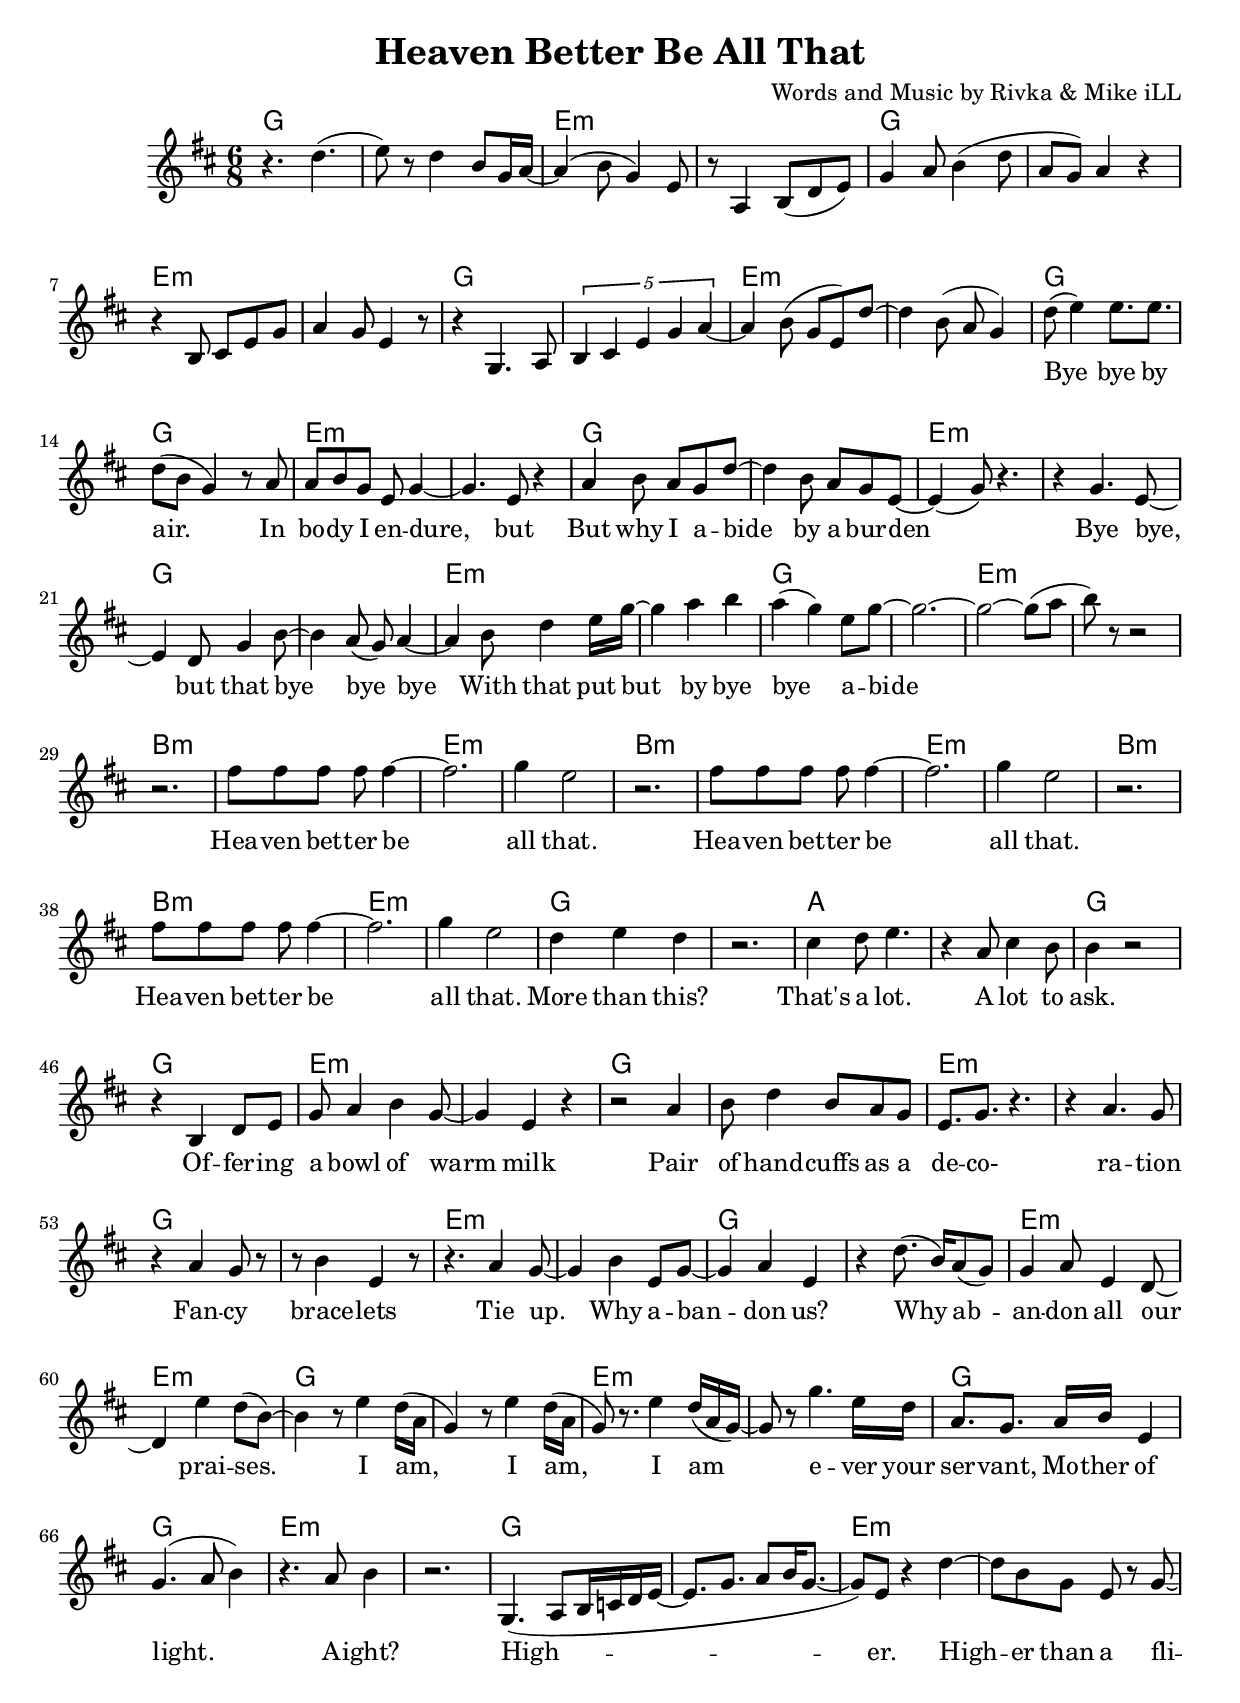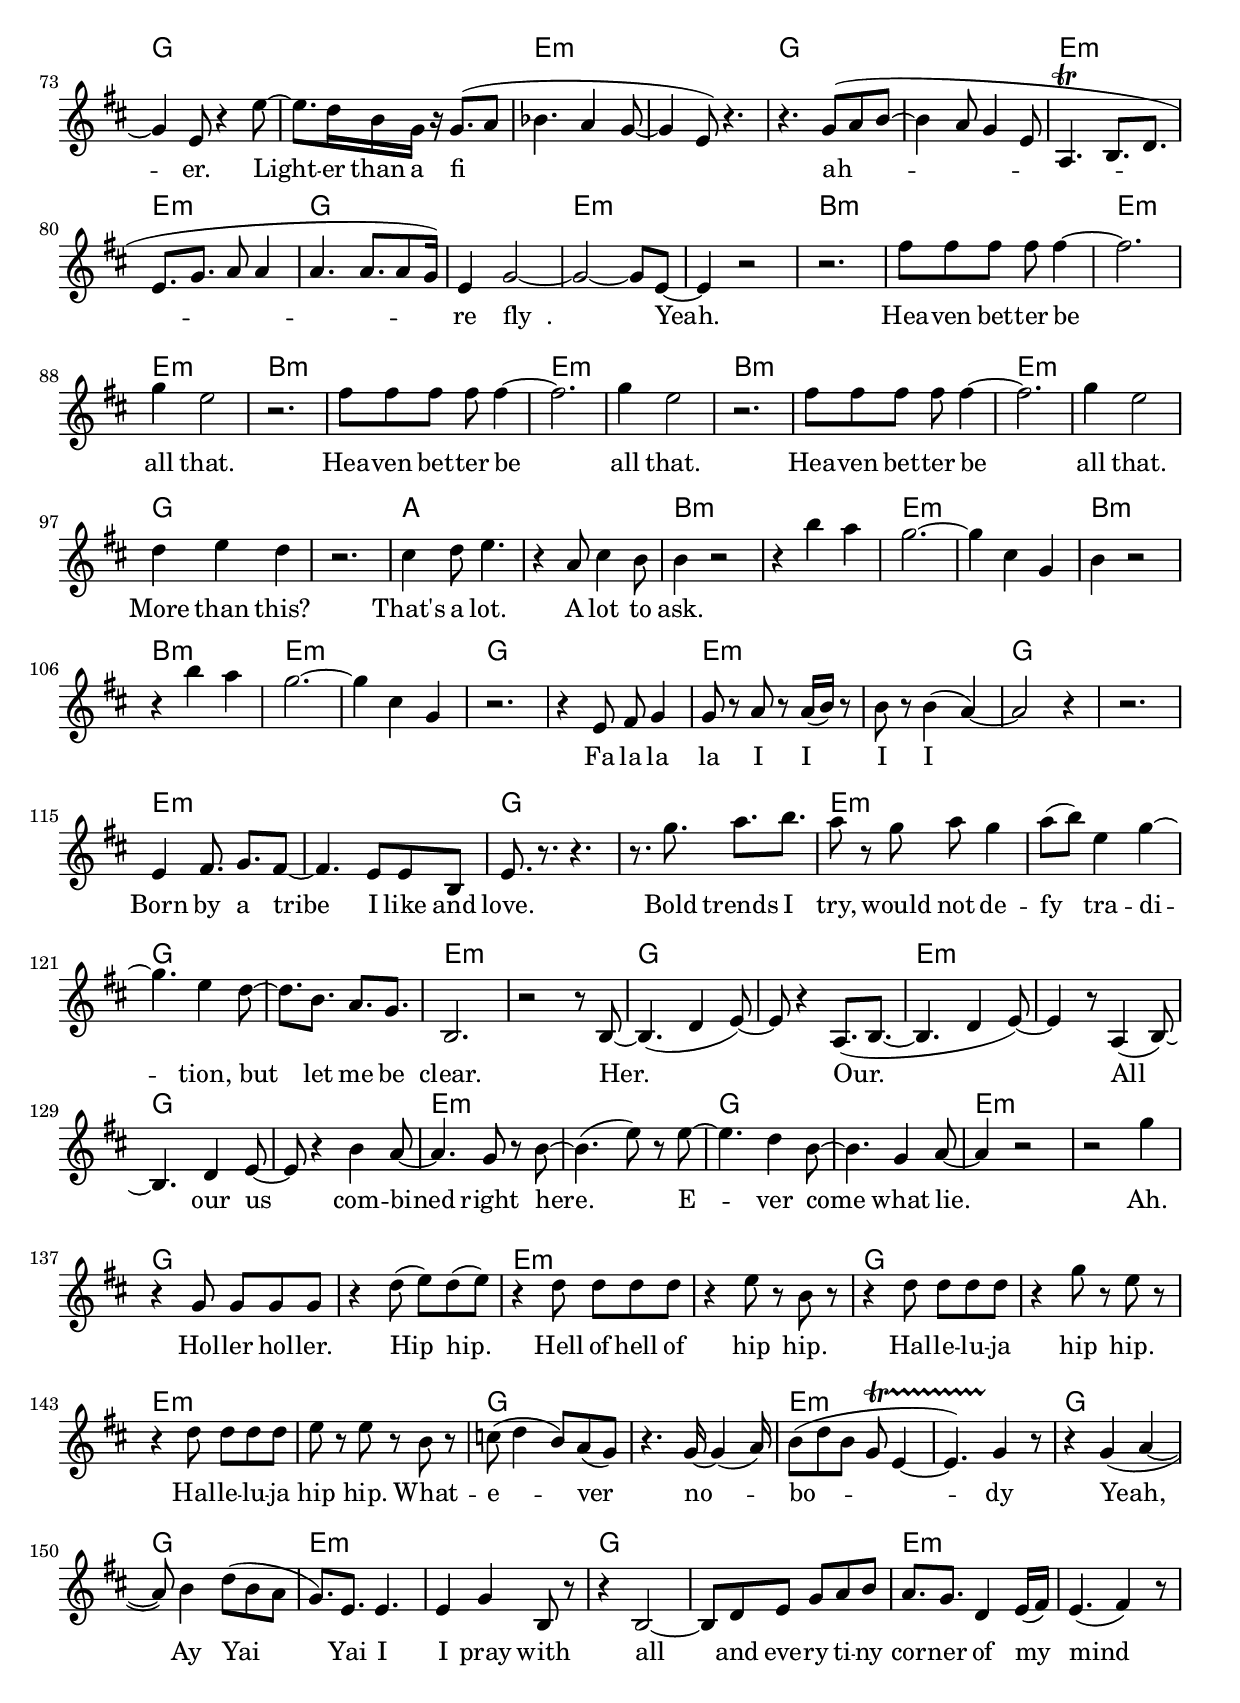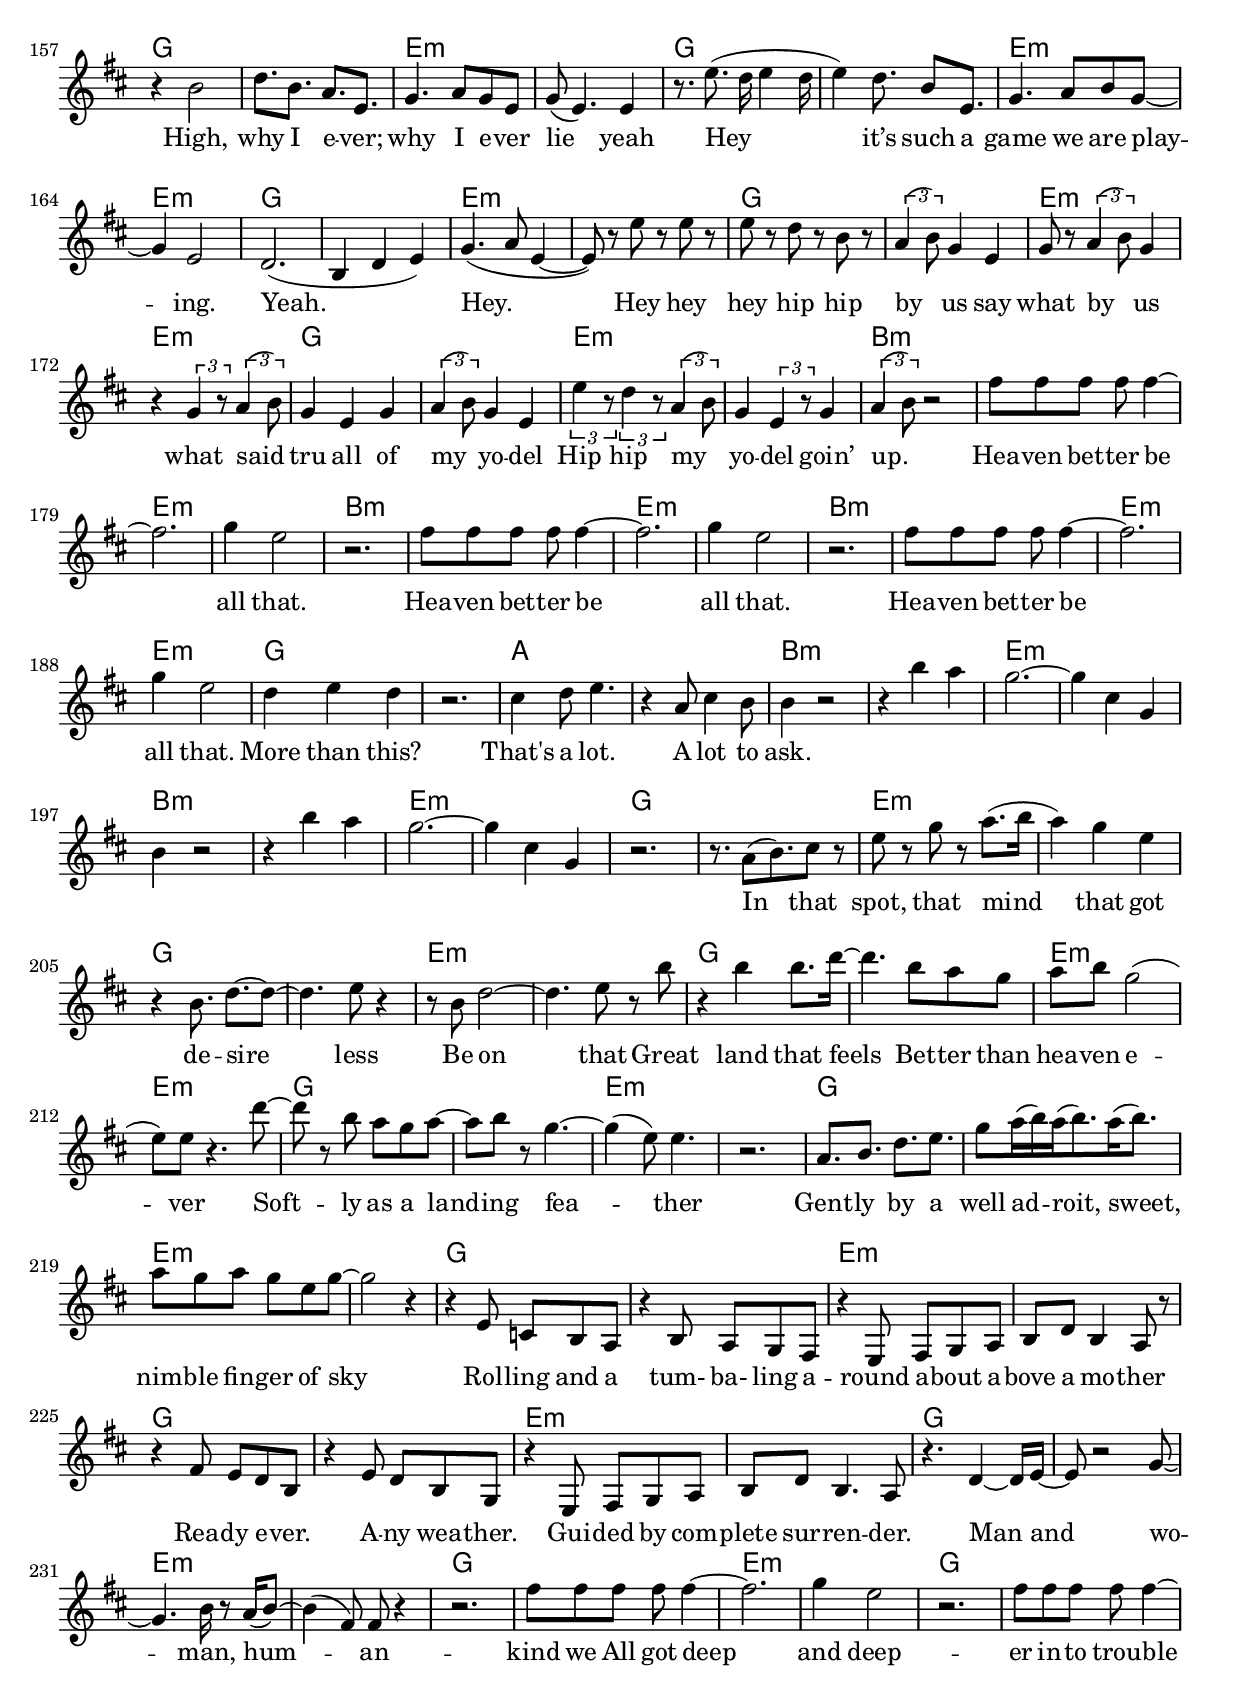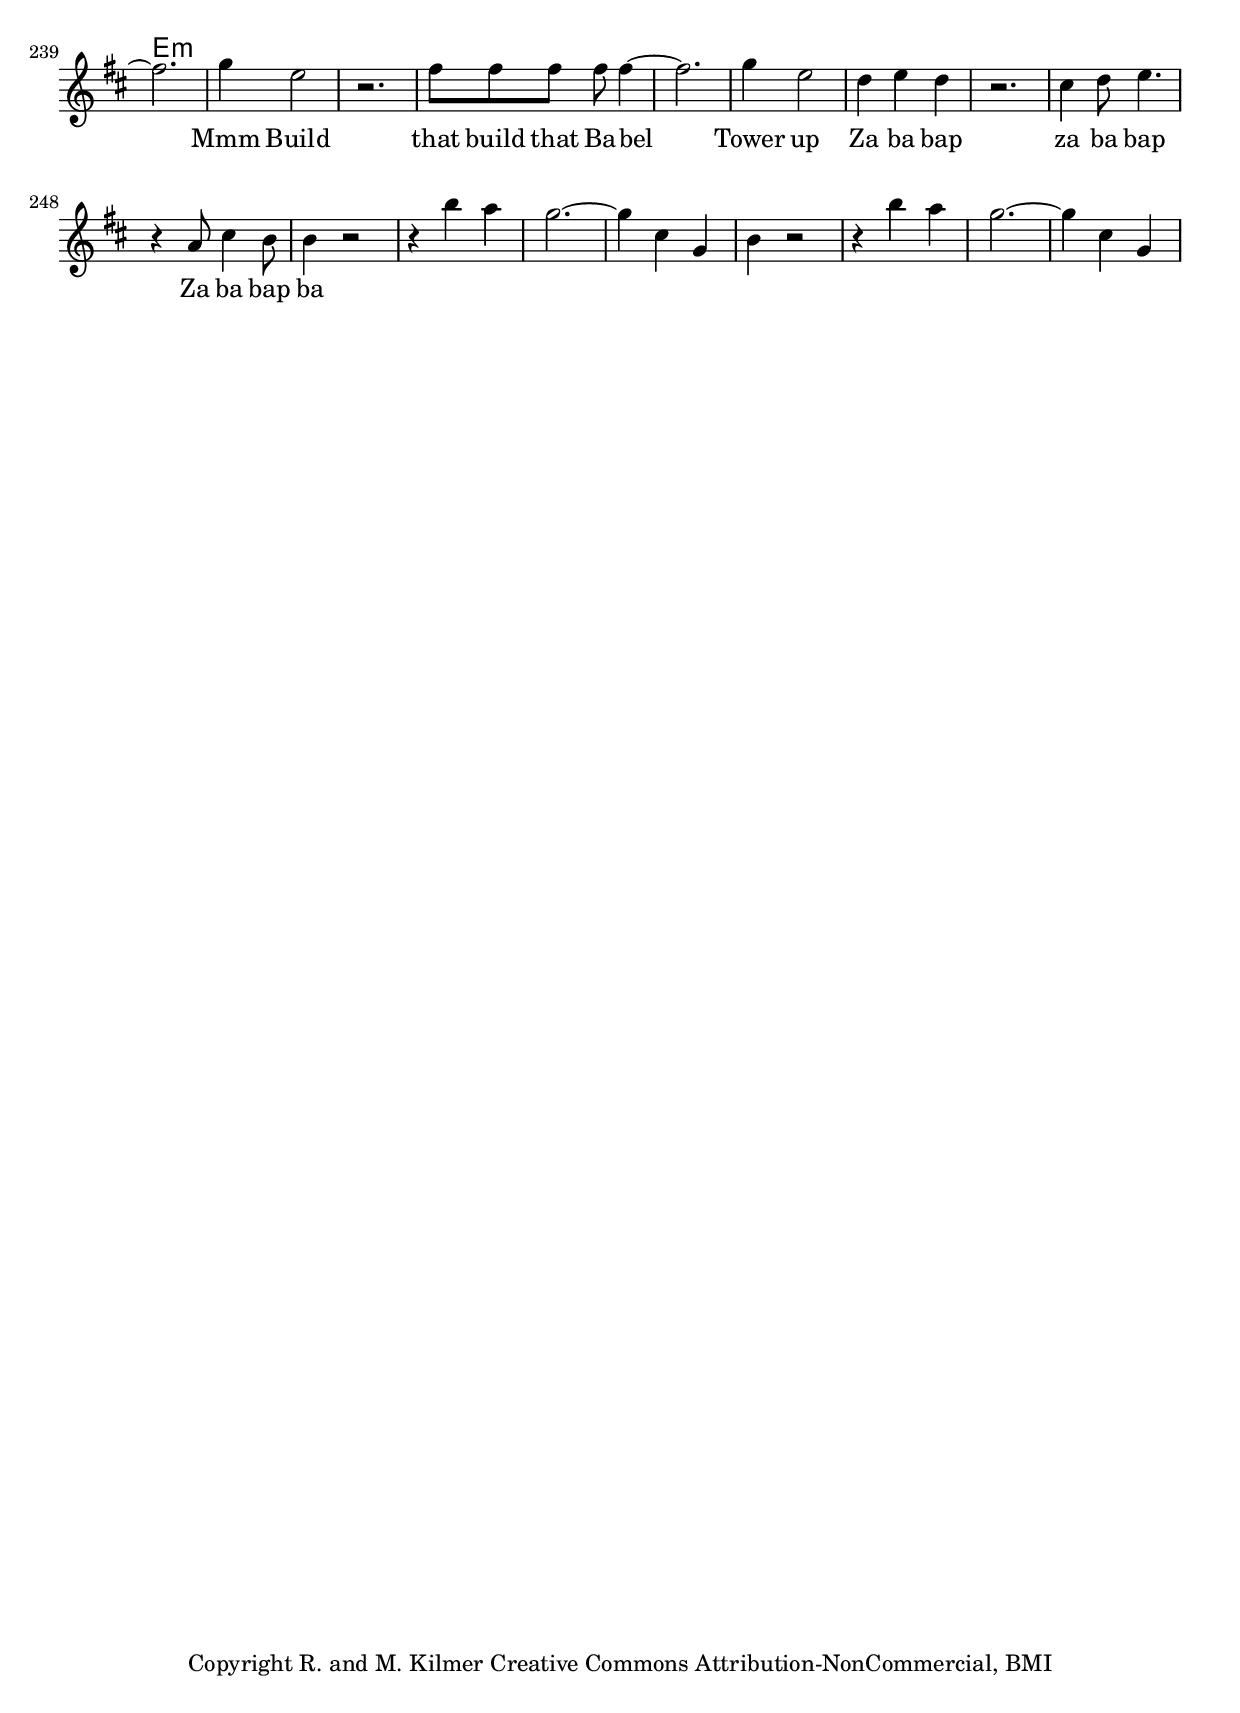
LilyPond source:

\version "2.18.2"

\header {
  title = "Heaven Better Be All That"
  composer = "Words and Music by Rivka & Mike iLL"
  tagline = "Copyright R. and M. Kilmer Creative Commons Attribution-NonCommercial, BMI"
}

\paper{ print-page-number = ##f bottom-margin = 0.5\in }

melody = \relative c'' {
  \clef treble
  \key d \major
  \time 6/8 
  
  r4. d( | e8) r d4 b8 g16 a~ | a4( b8 g4) e8 | r8 a,4 b8( d e) |
  g4 a8 b4( d8 | a g) a4 r | r b,8 cis e g | a4 g8 e4 r8 |
  r4 g,4. a8 | \tuplet 5/3 { b4 cis e g a~ } | a4 b8( g e) d'~ |
  d4 b8( a g4 ) |
  
  \new Voice = "lyrics" {
  	d'8( e4) e8. e | d8( b g4) r8 a | % bye bye by air. In
  	a b g e g4~ | g4. e8 r4 | % In body i endure but
  	a4 b8 a g d'~ | d4 b8 a g e~ | e4( g8) r4. | r4 g4. e8~ | % But why I abide by a burden. Bye bye, 
	e4 d8 g4 b8~ | b4 a8( g) a4~ | % bye, but that bye bye bye
	a b8 d4 e16 g~ | g4 a b | a( g) e8 g8~ | g2.~ | % With that put but bye bye abide
	g2~ g8( a8 | b8) r8 r2 | % abide
	
	r2. | fis8 fis fis fis fis4~ | fis2. | g4 e2 | % Heaven better
	r2. | fis8 fis fis fis fis4~ | fis2. | g4 e2 |
	r2. | fis8 fis fis fis fis4~ | fis2. | g4 e2 |
	d4 e d | r2. | cis4 d8 e4. | r4 a,8 cis4 b8 | % That's a lot ... a lot to
	b4 r2 |
	
	r4 b, d8 e | g a4 b4 g8~ | g4 e r |  % Offering a bowl of warm milk
	r2 a4 | b8 d4 b8 a g | e8. g r4. | r4 a4. g8 | % Pair of handcuffs as a decoration
	r4 a g8 r | r b4 e, r8 |% Fancy bracelets
	r4. a4 g8~ | g4 b e,8 g~ | % Tie up. Why ab- 
	g4 a4 e | r d'8.( b16) a8( g) | g4 a8 e4 d8~ | d4 e'4 d8( b~ ) | % andon us. Why abandon all our praises.
	b4 r8 e4 d16( a | % 

	g4) r8 e'4 d16( a | g8) r8. e'4 d16( a g~)  | % I am, I am,
	g8 r g'4. e16 d | a8. g a16 b e,4 |  % I am ever your servant,
	g4.( a8 b4) | r4. a8 b4 | %  Mother of light. A' right?
	r2. | 
	g,4.( a8 b16 c d e~ | e8. g8. a8 b16 g8.~ | % High- 
	g8) e8 r4 d'~ | d8 b8 g e r g~ | % er. Higher than a fl-
	g4 e8 r4 e'8~ | e8. d16 b g r g8.( a8 | % ier. Lighter than a fi-
	bes4. a4 g8~ | g4 e8) r4. | % __ 
	r4. g8( a b~ | b4 a8 g4 e8 | % I
	a,4.\trill b8. d | e8. g a8 a4 | % __
	a4. a8. a8 g16) | e4 g2~ | g2~ g8 e8~ | e4 r2 | % re fly. Yeah.

	% CHORUS
	r2. | fis'8 fis fis fis fis4~ | fis2. | g4 e2 | % Heaven better
	r2. | fis8 fis fis fis fis4~ | fis2. | g4 e2 |
	r2. | fis8 fis fis fis fis4~ | fis2. | g4 e2 |
	d4 e d | r2. | cis4 d8 e4. | r4 a,8 cis4 b8 | % That's a lot ... a lot to
	b4 r2 | % ask.
  }
  
  r4 b' a | g2.~ | g4 cis, g | 
  b4 r2 | r4 b' a | g2.~ | g4 cis, g | 
	
  \new Voice = "verseThree" {
  	\set associatedVoice = "text"
  	r2. | r4 e8 fis g4 | g8 r a r a16( b) r8 | b r b4( a~)  | % Fa la la la I I I I
	a2 r4 | r2. | e4 fis8. g fis8~ | fis4. e8 e b | % mBorn by a tribe I like and 
	e8. r r4. | r8. g' a b | a8 r g a g4 | a8( b) e,4 g~ | % love. Bold trends I try, would not defy tra-
	g4. e4 d8~ | d8. b a g | b,2. | r2 r8 b~ |  % dition, but let me be clear. Her-.

	b4.( d4 e8)~ | e r4 a,8.( b~ | b4. d4 e8)~ | e4 r8 a,4( b8~) | b4. d4 e8~ | e r4 b'4 a8~ | a4. % Her. Our. All our us combined 
	g8 r b~ | b4.( e8) r e~ | e4. d4 b8~ | b4. g4 a8~ | a4 r2 | r g'4 | % right here. Ever come what lie. Ah.
	r4 g,8 g g g | r4 d'8( e) d( e) | % Holler holler. Hip hip.
	r4 d8 d d d | r4 e8 r b r | % Hell of hell of hip hip.
	r4 d8 d d d | r4 g8 r e r | % Halleluja hip hip.
	r4 d8 d d d | e r e r b r | % Halleluja hip hip. What-

	c8( d4 b8) a( g) | r4. g16~ g4( a16) | b8( d b g \startTrillSpan e4~ | e4.)  g4\stopTrillSpan r8 | % ever nobody
	r4 g( a~ | a8) b4 d8( b a | g8.) e8. e4. | e4 g b,8 r | % Yeah, Ay Yai Yai I I pray with
	r4 b2~ | b8 d e g a b | a8. g d4 e16( fis) | e4.( fis4) r8 | % all and every tiny corner of my mind

	r4 b2 | d8. b a e | g4. a8 g e | g( e4.) e4  | % High, why I ever Why I ever lie yeah
	r8. e'(d16 e4 d16 | e4) d8. b8 e,8. | g4. a8 b g~ | g4 e2 | % Hey it’s such a game we are playing. 
	d2.( | b4 d e) | g4.( a8 e4~ | e8) r e' r e r | % Yeah. Hey. Hey hey

	e r d r b r | \tuplet 3/2 {a4( b8)} g4 e | % hey hip hip by us say
	g8 r \tuplet 3/2 {a4( b8)} g4 | r \tuplet 3/2 {g4 r8} \tuplet 3/2 {a4( b8)} | % what by us what said
	g4 e g | \tuplet 3/2 {a4( b8)} g4 e | % tru all of my yodel 
	\tuplet 3/2 {e'4 r8} \tuplet 3/2 {d4 r8} \tuplet 3/2 {a4( b8)} | g4 \tuplet 3/2 {e4 r8} g4 | % Hip hip my yodel goin’ 
	
	% CHORUS
  	\tuplet 3/2 {a4( b8)} r2 | fis'8 fis fis fis fis4~ | fis2. | g4 e2 | % up. Heaven better
  	r2. | fis8 fis fis fis fis4~ | fis2. | g4 e2 |
  	r2. | fis8 fis fis fis fis4~ | fis2. | g4 e2 |
  	d4 e d | r2. | cis4 d8 e4. | r4 a,8 cis4 b8 | % That's a lot ... a lot to
  	b4 r2 | % ask.
 }
    
 r4 b' a | g2.~ | g4 cis, g | 
 b4 r2 | r4 b' a | g2.~ | g4 cis, g | 
 \new Voice = "verseFour" {
  	\set associatedVoice = "text"
	% 
	r2. | r8. a8( b8.) cis8 r | e8 r g r a8.( b16 | a4) g e | % In that spot, that mind that got 
	r4 b8. d8.~ d8~ | d4. e8 r4 | % desire less
	r8 b d2~ | d4. e8 r b' | % Be on that great
	r4 b b8. d16~ | d4. b8 a g | % land that feels better than 
	a b g2( | e8) e8 r4. d'8~ | % heaven ever
	d8 r b a g a~ | a8 b r g4.~ | g4( e8) e4. | r2. | % Softly as a landing feather
	a,8. b d e | g8 a16( b) a16( b8.) a16( b8.) | % Gently by a well adroit sweet 
	a8 g a g e g~ | g2 r4 | % nimble finger of sky
	%  
	r4 e,8 c b a | r4 b8 a g fis | r4 e8 fis g a | b d b4 a8 r | % Rolling and a tum-ba-ling a-Round about above a mother
	r4 fis'8 e d b | r4 e8 d b g | % Ready ever. Any weather.
	r4 e8 fis g a | b d b4. a8 |% Guided by complete surrender.
	% 
	r4. d4~ d16 e16~ | e8 r2 g8~ | g4. b16 r8 a16( b8~)| b4( fis8) fis r4 | % Man and woman, humankind we
	% All got deep and deeper into trouble
	% Mmm Build that build that Babel Tower up
	% 
	% Za ba bap za ba bap
	% Za ba bap ba ba ba bap
	% Ba ba bap ba ba bap ba ba bap
	% Ba ba ba bop bop bop bap ba bap
	% 
	% Higher higher higher higher 
	% Higher higher wow!
	% 
	
	% CHORUS
  	r2. | fis'8 fis fis fis fis4~ | fis2. | g4 e2 | % up. Heaven better
  	r2. | fis8 fis fis fis fis4~ | fis2. | g4 e2 |
  	r2. | fis8 fis fis fis fis4~ | fis2. | g4 e2 |
  	d4 e d | r2. | cis4 d8 e4. | r4 a,8 cis4 b8 | % That's a lot ... a lot to
  	b4 r2 | % ask.
 }
    
 r4 b' a | g2.~ | g4 cis, g | 
 b4 r2 | r4 b' a | g2.~ | g4 cis, g |
	% 
	% Got it in our blood, papa. Good, papa.
	% Ma was in the wood cut pile up up our
	% Thought I understood what the thought was for
	% How ‘bout by lunch I forget it?
	% 
	% Every day I wake up
	% So far. What for?
	% But I lie awake a lot late ask not what for
	% Walking on a wide
	% On a wide foot-pounded ground network of trails
	% 
	% Every time we think that we’ve found some peace and some
	% Peace and some peace and security
	% Well buddy babe you can bet bet bet that the media.
	% Audio, video, billboard and radio
	% Grabbing ahold of my mind and my wallet
	% Benny after Benny and a
	% Billion and a billion and a
	% Zillion you would think that we’re buying
	% La la la la la life after life
	% 
	% CHORUS
	% Offering a bowl of warm milk
	% Pair of handcuffs as a decoration
	% Fancy bracelets
	% Tie up. Why abandon us.
	% Why abandon all our praises.
	% 
	% I am, I am, I am ever your servant, 
	% Mother of light, all right?
	% Higher. Higher than a flier.
	% Lighter than a fire– fly. Yeah.
	% 
	% CHORUS
	% 
	% Fa la la la I I I I
	% Born by a tribe I like and love.
	% Bold trends I try, would not defy tradition
	% But let me be clear.
	% 
	% Her. Our. All our us combined right here.
	% Ever come what lie. Ah.
	% Holler holler. Hip hip.
	% Hell of hell of hip hip.
	% Halleluja hip hip.
	% Halleluja hip hip. What
	% 
	% Here ’n’ I a 
	% Yeah I I I I I a
	% Awh ah an
	% 
	% High, why I ever
	% Why I ever lie yeah
	% Hey it’s such a game we are playing. Yeah. Hey.
	% 
	% Hey hey hey hip hip by us say what by us say what said tru all of my yodel 
	% Hip hip my yodel goin’ up.
	% 
	% CHORUS
	% 
	% In that spot, that mind that got desire less
	% Be on that
	% Great land that feels
	% Better than heaven ever
	% Softly as a landing feather
	% Gently by a well adroit sweet nimble finger of sky
	%  
	% Rolling and a tum-ba-ling a-
	% Round about above a mother
	% Ready ever. Any weather.
	% Guided by complete surrender.
	% 
	% Man and woman, humankind we
	% All got deep and deeper into trouble
	% Mmm Build that build that Babel Tower up
	% 
	% Za ba bap za ba bap
	% Za ba bap ba ba ba bap
	% Ba ba bap ba ba bap ba ba bap
	% Ba ba ba bop bop bop bap ba bap
	% 
	% Higher higher higher higher 
	% Higher higher wow!
	% 
	% CHORUS
	% 
	% Got it in our blood, papa. Good, papa.
	% Ma was in the wood cut pile up up far
	% Though I understood what the thought was for
	% How ‘bout by lunch I forget it?
	% 
	% Every day I wake up
	% So far. What for?
	% But I lie awake a lot late ask not what for
	% Walking on a wide
	% One a wide foot-pounded ground network of trails
	% 
	% Every time we think that we’ve found some peace and some
	% Peace and some peace and security
	% Well buddy babe you can bet bet bet that the media.
	% Audio, video, billboard and radio
	% Grabbing ahold of my mind and my wallet
	% Benny after Benny and a
	% Billion and a billion and a
	% Zillion you would think that we’re buying
	% La la la la la life after life
	% 
	% CHORUS
	
}
  
text = \lyricmode {
 Bye bye by air. In bo -- dy I en -- dure, but
 But why I a -- bide by a bur -- den
 Bye bye, but that bye bye bye
 With that put but by bye bye a -- bide
 
 Hea -- ven bet -- ter be all that.
 Hea -- ven bet -- ter be all that.
 Hea -- ven bet -- ter be all that.
 More than this? That's a lot. A lot to ask.
 
 Of -- fer -- ing a bowl of warm milk
 Pair of hand -- cuffs as a de -- co- ra -- tion
 Fan -- cy brace -- lets
 Tie up. Why a -- ban -- don us?
 Why ab -- an -- don all our prai -- ses.
 
 I am, I am, I am e -- ver your ser -- vant, 
 Mo -- ther of light. A -- ight?
 High -- er. High -- er than a fli -- er.
 Light -- er than a fi__ ah -- re  fly__. Yeah.
 
 Hea -- ven bet -- ter be all that.
 Hea -- ven bet -- ter be all that.
 Hea -- ven bet -- ter be all that.
 More than this? That's a lot. A lot to ask.
}

faLaLa = \lyricmode {
 Fa la la la I I I I
 Born by a tribe I like and love.
 Bold trends I try, would not de -- fy tra -- di -- tion,
 but let me be clear.
 
 Her. Our. All our us com -- bined right here.
 E -- ver come what lie. Ah.
 Hol -- ler hol -- ler. Hip hip.
 Hell of hell of hip hip.
 Hal -- le -- lu -- ja hip hip.
 Hal -- le -- lu -- ja hip hip. What -- 
 
 e -- ver no -- bo -- dy
 Yeah, Ay Yai Yai I I pray with
 all and eve -- ry ti -- ny cor -- ner of my mind
 
 High, why I e -- ver; why I e -- ver lie yeah
 Hey it’s such a game we are play -- ing. Yeah. Hey.
 
 Hey hey hey hip hip by us say what by us what said tru all of my yo -- del 
 Hip hip my yo -- del goin’ up.
 
 Hea -- ven bet -- ter be all that.
 Hea -- ven bet -- ter be all that.
 Hea -- ven bet -- ter be all that.
 More than this? That's a lot. A lot to ask.
  
 In that spot, that mind that got de -- sire less
 Be on that
 Great land that feels
 Bet -- ter than hea -- ven e -- ver
 Soft -- ly as a land -- ing fea -- ther
 Gent -- ly by a well ad -- roit, sweet, nim -- ble fin -- ger of sky
  
 Rol -- ling and a tum- ba- ling a --
 round a -- bout a -- bove a mo -- ther
 Rea -- dy e -- ver. A -- ny wea -- ther.
 Gui -- ded by com -- plete sur -- ren -- der.
 
 Man and wo -- man, hum -- an -- kind we
 All got deep and deep -- er in -- to trou -- ble
 Mmm Build that build that Ba -- bel Tower up
 
 Za ba bap za ba bap
 Za ba bap ba ba ba bap
 Ba ba bap ba ba bap ba ba bap
 Ba ba ba bop bop bop bap ba bap
 
 High -- er high -- er high -- er high -- er 
 High -- er high -- er wow!
 
 Hea -- ven bet -- ter be all that.
 Hea -- ven bet -- ter be all that.
 Hea -- ven bet -- ter be all that.
 More than this? That's a lot. A lot to ask.
 
 Got it in our blood, papa. Good, papa.
 Ma was in the wood cut pile up up far
 Thought I un -- der -- stood what the thought was for
 How ‘bout by lunch I for -- get it?
 
 Eve -- ry day I wake up
 So far. What for?
 But I lie a -- wake a lot late ask not what for
 Walk -- ing on a wide
 On a wide foot-pound -- ed ground net -- work of trails
 
 Eve -- ry time we think that we’ve found some peace and some
 Peace and some peace and se -- cu -- ri -- ty
 Well bud -- dy babe you can bet bet bet that the me -- di -- a.
 Au -- di -- o, vi -- de -- o, bill -- board and ra -- di -- o
 Grab -- bing a -- hold of my mind and my wal -- let
 Ben -- ny af -- ter Ben -- ny and a
 Bil -- lion and a bil -- lion and a
 Zil -- lion you would think that we’re buy -- ing
 La la la la la life af -- ter life
 
 Hea -- ven bet -- ter be all that.
 Hea -- ven bet -- ter be all that.
 Hea -- ven bet -- ter be all that.
 More than this? That's a lot. A lot to ask.

}

inThatSpot = \lyricmode {
 In that spot, that mind that got de -- sire less
 Be on that
 Great land that feels
 Bet -- ter than hea -- ven e -- ver
 Soft -- ly as a land -- ing fea -- ther
 Gent -- ly by a well ad -- roit, sweet, nim -- ble fin -- ger of sky
  
 Rol -- ling and a tum- ba- ling a --
 round a -- bout a -- bove a mo -- ther
 Rea -- dy e -- ver. A -- ny wea -- ther.
 Gui -- ded by com -- plete sur -- ren -- der.
 
 Man and wo -- man, hum -- an -- kind we
 All got deep and deep -- er in -- to trou -- ble
 Mmm Build that build that Ba -- bel Tower up
 
 Za ba bap za ba bap
 Za ba bap ba ba ba bap
 Ba ba bap ba ba bap ba ba bap
 Ba ba ba bop bop bop bap ba bap
 
 High -- er high -- er high -- er high -- er 
 High -- er high -- er wow!
 
 Hea -- ven bet -- ter be all that.
 Hea -- ven bet -- ter be all that.
 Hea -- ven bet -- ter be all that.
 More than this? That's a lot. A lot to ask.
 
 Got it in our blood, papa. Good, papa.
 Ma was in the wood cut pile up up far
 Thought I un -- der -- stood what the thought was for
 How ‘bout by lunch I for -- get it?
 
 Eve -- ry day I wake up
 So far. What for?
 But I lie a -- wake a lot late ask not what for
 Walk -- ing on a wide
 On a wide foot-pound -- ed ground net -- work of trails
 
 Eve -- ry time we think that we’ve found some peace and some
 Peace and some peace and se -- cu -- ri -- ty
 Well bud -- dy babe you can bet bet bet that the me -- di -- a.
 Au -- di -- o, vi -- de -- o, bill -- board and ra -- di -- o
 Grab -- bing a -- hold of my mind and my wal -- let
 Ben -- ny af -- ter Ben -- ny and a
 Bil -- lion and a bil -- lion and a
 Zil -- lion you would think that we’re buy -- ing
 La la la la la life af -- ter life
 
 Hea -- ven bet -- ter be all that.
 Hea -- ven bet -- ter be all that.
 Hea -- ven bet -- ter be all that.
 More than this? That's a lot. A lot to ask.

}
 


harmonies = \chordmode {
	g2. | g | e:min | e:min | g | g | e:min | e:min |
	g | g | e:min | e:min | g | g | e:min | e:min |
	g | g | e:min | e:min | g | g | e:min | e:min |
	g | g | e:min | e:min |
	
	% Chorus
	b2.:min | b:min | e:min | e:min |
	b2.:min | b:min | e:min | e:min |
	b2.:min | b:min | e:min | e:min |
	g | g | a | a |
	g | g | e:min | e:min 
	
	g2. | g | e:min | e:min | g | g | e:min | e:min |
	g | g | e:min | e:min | g | g | e:min | e:min |
	g | g | e:min | e:min | g | g | e:min | e:min |
	g | g | e:min | e:min | g | g | e:min | e:min |
	g | g | e:min | e:min |
	
	% Chorus
	b2.:min | b:min | e:min | e:min |
	b2.:min | b:min | e:min | e:min |
	b2.:min | b:min | e:min | e:min |
	g | g | a | a |
	b2.:min | b:min | e:min | e:min |
	b2.:min | b:min | e:min | e:min |
	
	g | g | e:min | e:min | g | g | e:min | e:min |
	g | g | e:min | e:min | g | g | e:min | e:min |
	g | g | e:min | e:min | g | g | e:min | e:min |
	g | g | e:min | e:min | g | g | e:min | e:min |
	g | g | e:min | e:min | g | g | e:min | e:min |
	g | g | e:min | e:min | g | g | e:min | e:min |
	g | g | e:min | e:min | g | g | e:min | e:min |
	g | g | e:min | e:min | g | g | e:min | e:min |
	g | g | e:min | e:min | 
	
	% Chorus
	b2.:min | b:min | e:min | e:min |
	b2.:min | b:min | e:min | e:min |
	b2.:min | b:min | e:min | e:min |
	g | g | a | a |
	b2.:min | b:min | e:min | e:min |
	b2.:min | b:min | e:min | e:min |
	
	g | g | e:min | e:min | g | g | e:min | e:min |
	g | g | e:min | e:min | g | g | e:min | e:min |
	g | g | e:min | e:min | g | g | e:min | e:min |
	g | g | e:min | e:min | g | g | e:min | e:min |
	g | g | e:min | e:min | g | g | e:min | e:min |
}

\score {
  <<
    \new ChordNames {
      \set chordChanges = ##t
      \harmonies
    }
  	\new Voice = "voice" { \melody  }
  	\new Lyrics \lyricsto "lyrics" \text
  	\new Lyrics \lyricsto "verseThree" \faLaLa
  	\new Lyrics \lyricsto "verseFour" \inThatSpot
  >>
  
  \layout { }
  \midi { }
}

%Additional Notes
\markup \fill-line {
\column {
" "
" "
" "
" "
" "
  }
}
